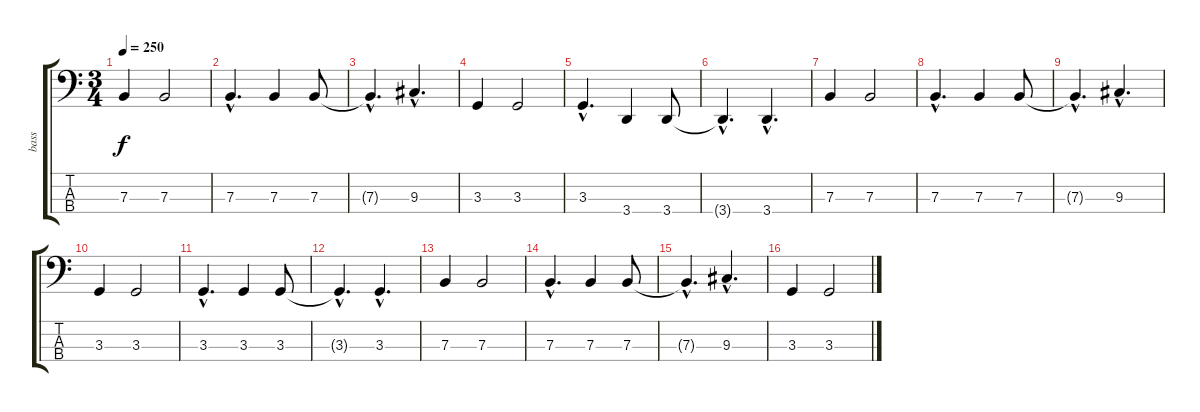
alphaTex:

\track ("bass" "bass") {instrument electricbassfinger}
\staff {score tabs}
\tuning (D2 A1 E1 B0) {hide}
\ts (3 4)
\tempo 250
\clef f4
\ks c
7.3.4{dy f} 7.3.2 |
7.3{hac}.4{d} 7.3.4 7.3.8 |
7.3{hac t}.4{d} 9.3{hac}.4{d} |
3.3.4 3.3.2 |
3.3{hac}.4{d} 3.4.4 3.4.8 |
3.4{hac t}.4{d} 3.4{hac}.4{d} |
7.3.4 7.3.2 |
7.3{hac}.4{d} 7.3.4 7.3.8 |
7.3{hac t}.4{d} 9.3{hac}.4{d} |
3.3.4 3.3.2 |
3.3{hac}.4{d} 3.3.4 3.3.8 |
3.3{hac t}.4{d} 3.3{hac}.4{d} |
7.3.4 7.3.2 |
7.3{hac}.4{d} 7.3.4 7.3.8 |
7.3{hac t}.4{d} 9.3{hac}.4{d} |
3.3.4 3.3.2
